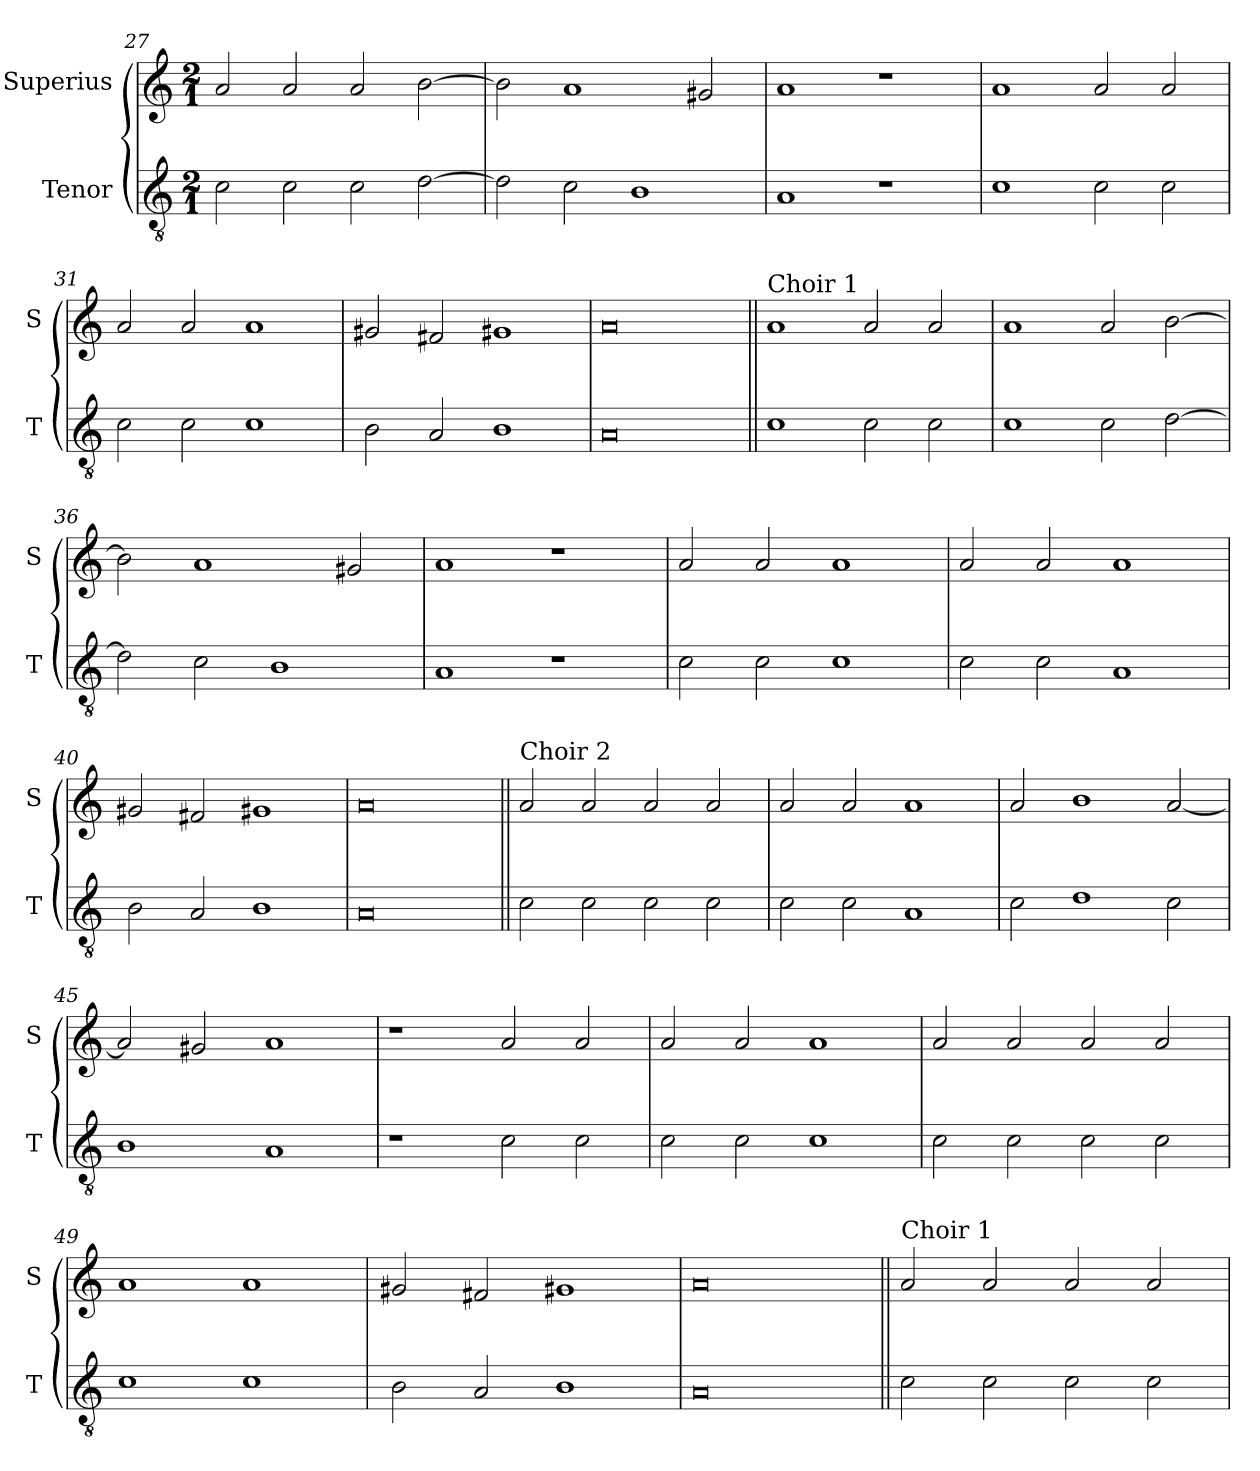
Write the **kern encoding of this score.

**kern	**kern
*part2	*part1
*staff2	*staff1
*I"Tenor	*I"Superius
*I'T	*I'S
*clefGv2	*clefG2
*k[]	*k[]
*M2/1	*M2/1
=27	=27
2c\	2a/
2c\	2a/
2c\	2a/
[2d\	[2b\
=28	=28
2d\]	2b\]
2c\	1a
1B	.
.	2g#X/
=29	=29
1A	1a
1r	1r
=30	=30
1c	1a
2c\	2a/
2c\	2a/
=31	=31
2c\	2a/
2c\	2a/
1c	1a
=32	=32
2B\	2g#X/
2A/	2f#X/
1B	1g#X
=33	=33
0A	0a
=34||	=34||
!	!LO:TX:a:t=Choir 1
1c	1a
2c\	2a/
2c\	2a/
=35	=35
1c	1a
2c\	2a/
[2d\	[2b\
=36	=36
2d\]	2b\]
2c\	1a
1B	.
.	2g#X/
=37	=37
1A	1a
1r	1r
=38	=38
2c\	2a/
2c\	2a/
1c	1a
=39	=39
2c\	2a/
2c\	2a/
1A	1a
=40	=40
2B\	2g#X/
2A/	2f#X/
1B	1g#X
=41	=41
0A	0a
=42||	=42||
!	!LO:TX:a:t=Choir 2
2c\	2a/
2c\	2a/
2c\	2a/
2c\	2a/
=43	=43
2c\	2a/
2c\	2a/
1A	1a
=44	=44
2c\	2a/
1d	1b
2c\	[2a/
=45	=45
1B	2a/]
.	2g#X/
1A	1a
=46	=46
1r	1r
2c\	2a/
2c\	2a/
=47	=47
2c\	2a/
2c\	2a/
1c	1a
=48	=48
2c\	2a/
2c\	2a/
2c\	2a/
2c\	2a/
=49	=49
1c	1a
1c	1a
=50	=50
2B\	2g#X/
2A/	2f#X/
1B	1g#X
=51	=51
0A	0a
=52||	=52||
!	!LO:TX:a:t=Choir 1
2c\	2a/
2c\	2a/
2c\	2a/
2c\	2a/
=	=
*-	*-
